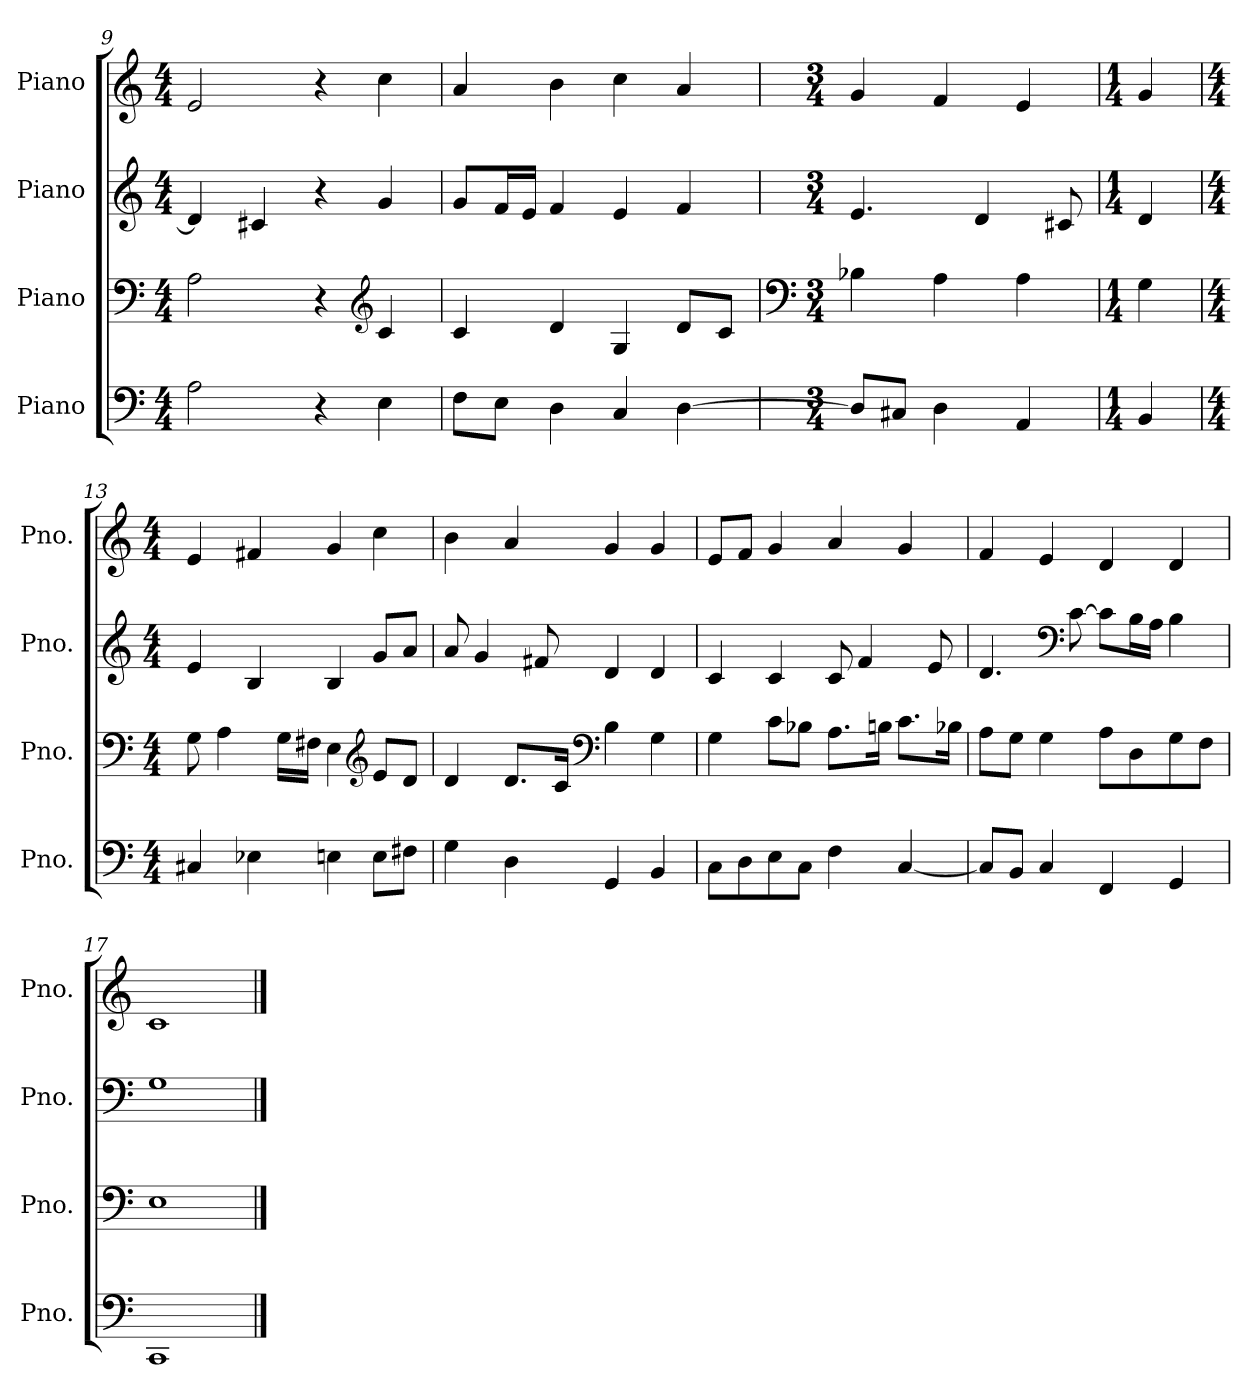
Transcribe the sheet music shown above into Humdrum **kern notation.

**kern	**kern	**kern	**kern
*part4	*part3	*part2	*part1
*staff4	*staff3	*staff2	*staff1
*I"Piano	*I"Piano	*I"Piano	*I"Piano
*I'Pno.	*I'Pno.	*I'Pno.	*I'Pno.
*clefF4	*clefF4	*clefG2	*clefG2
*k[]	*k[]	*k[]	*k[]
*M4/4	*M4/4	*M4/4	*M4/4
=9	=9	=9	=9
2A\	2A\	4d/]	2e/
.	.	4c#X/	.
4r	4r	4r	4r
*	*clefG2	*	*
4E\	4c/	4g/	4cc\
=10	=10	=10	=10
8F\L	4c/	8g/L	4a/
8E\J	.	16f/L	.
.	.	16e/JJ	.
4D\	4d/	4f/	4b\
4C/	4G/	4e/	4cc\
[4D\	8d/L	4f/	4a/
.	8c/J	.	.
!!LO:LB:g=z
=11	=11	=11	=11
*	*clefF4	*	*
*M3/4	*M3/4	*M3/4	*M3/4
8D/L]	4B-X\	4.e/	4g/
8C#X/J	.	.	.
4D\	4A\	.	4f/
.	.	4d/	.
4AA/	4A\	.	4e/
.	.	8c#X/	.
=12	=12	=12	=12
*M1/4	*M1/4	*M1/4	*M1/4
4BB/	4G\	4d/	4g/
=13	=13	=13	=13
*M4/4	*M4/4	*M4/4	*M4/4
4C#X/	8G\	4e/	4e/
.	4A\	.	.
4E-X\	.	4B/	4f#X/
.	16G\LL	.	.
.	16F#X\JJ	.	.
4En\	4E\	4B/	4g/
*	*clefG2	*	*
8E\L	8e/L	8g/L	4cc\
8F#X\J	8d/J	8a/J	.
=14	=14	=14	=14
4G\	4d/	8a/	4b\
.	.	4g/	.
4D\	8.d/L	.	4a/
.	.	8f#X/	.
.	16c/Jk	.	.
*	*clefF4	*	*
4GG/	4B\	4d/	4g/
4BB/	4G\	4d/	4g/
!!LO:PB:g=z
=15	=15	=15	=15
8C\L	4G\	4c/	8e/L
8D\	.	.	8f/J
8E\	8c\L	4c/	4g/
8C\J	8B-X\J	.	.
4F\	8.A\L	8c/	4a/
.	.	4f/	.
.	16Bn\Jk	.	.
[4C/	8.c\L	.	4g/
.	.	8e/	.
.	16B-X\Jk	.	.
=16	=16	=16	=16
8C/L]	8A\L	4.d/	4f/
8BB/J	8G\J	.	.
4C/	4G\	.	4e/
*	*	*clefF4	*
.	.	[8c\	.
4FF/	8A\L	8c\L]	4d/
.	8D\	16B\L	.
.	.	16A\JJ	.
4GG/	8G\	4B\	4d/
.	8F\J	.	.
=17	=17	=17	=17
1CC	1E	1G	1c
==	==	==	==
*-	*-	*-	*-
